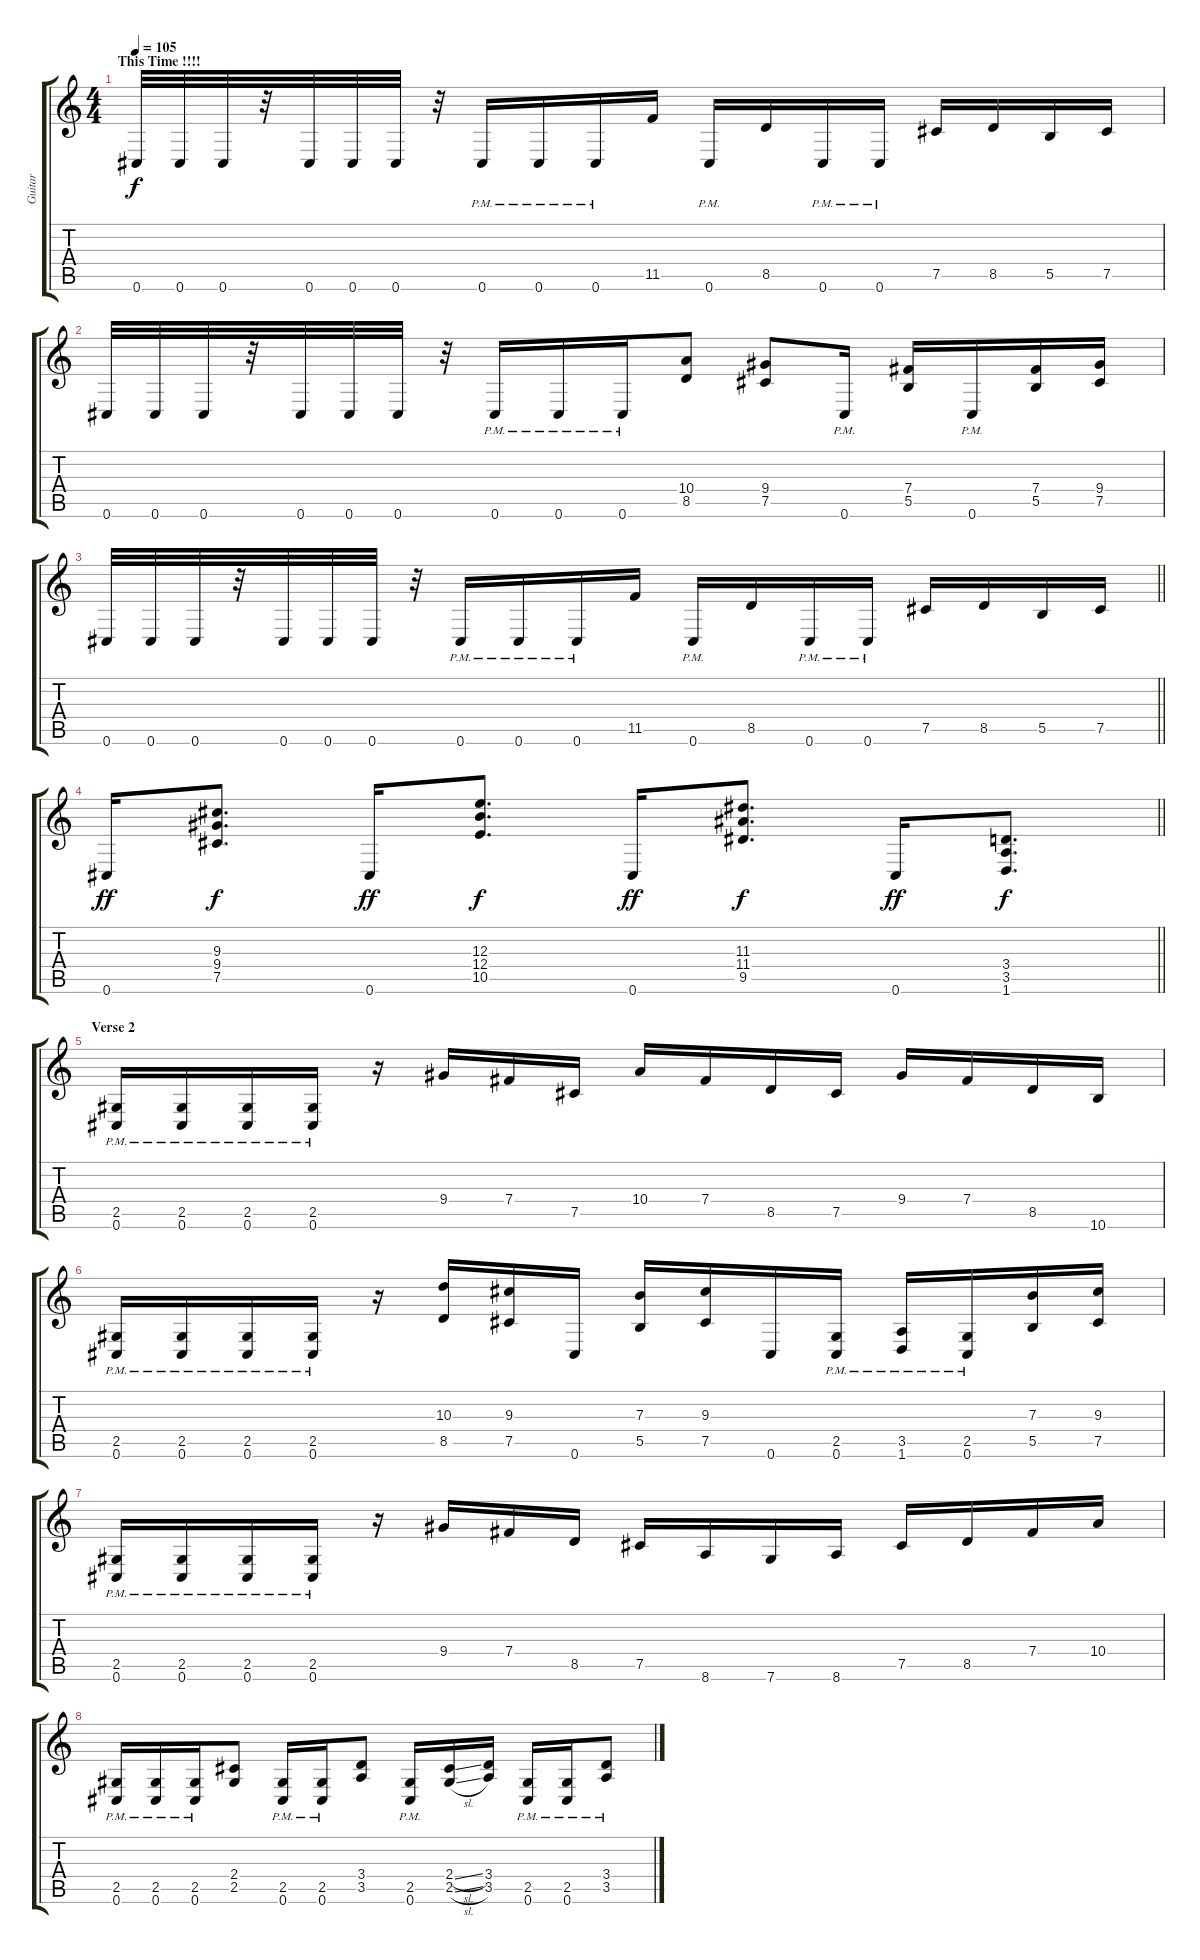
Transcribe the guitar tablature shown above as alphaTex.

\track ("Guitar" "Guitar") {instrument distortionguitar}
\staff {score tabs}
\tuning (Db4 Ab3 E3 B2 Gb2 Db2) {hide}
\ts (4 4)
\section ("" "This Time !!!!")
\tempo 105
\clef g2
\ks c
0.6.32{dy f} 0.6.32 0.6.32 r.32 0.6.32 0.6.32 0.6.32 r.32 0.6{pm}.16 0.6{pm}.16 0.6{pm}.16 11.5.16 0.6{pm}.16 8.5.16 0.6{pm}.16 0.6{pm}.16 7.5.16 8.5.16 5.5.16 7.5.16 |
0.6.32 0.6.32 0.6.32 r.32 0.6.32 0.6.32 0.6.32 r.32 0.6{pm}.16 0.6{pm}.16 0.6{pm}.16 (10.4 8.5).8 (9.4 7.5).8 0.6{pm}.16 (7.4 5.5).16 0.6{pm}.16 (7.4 5.5).16 (9.4 7.5).16 |
\barLineRight lightlight
0.6.32 0.6.32 0.6.32 r.32 0.6.32 0.6.32 0.6.32 r.32 0.6{pm}.16 0.6{pm}.16 0.6{pm}.16 11.5.16 0.6{pm}.16 8.5.16 0.6{pm}.16 0.6{pm}.16 7.5.16 8.5.16 5.5.16 7.5.16 |
\barLineRight lightlight
0.6.16{dy ff} (9.3 9.4 7.5).8{d dy f} 0.6.16{dy ff} (12.3 12.4 10.5).8{d dy f} 0.6.16{dy ff} (11.3 11.4 9.5).8{d dy f} 0.6.16{dy ff} (3.4 3.5 1.6).8{d dy f} |
\section ("" " Verse 2")
(2.5{pm} 0.6{pm}).16 (2.5{pm} 0.6{pm}).16 (2.5{pm} 0.6{pm}).16 (2.5{pm} 0.6{pm}).16 r.16 9.4.16 7.4.16 7.5.16 10.4.16 7.4.16 8.5.16 7.5.16 9.4.16 7.4.16 8.5.16 10.6.16 |
(2.5{pm} 0.6{pm}).16 (2.5{pm} 0.6{pm}).16 (2.5{pm} 0.6{pm}).16 (2.5{pm} 0.6{pm}).16 r.16 (10.3 8.5).16 (9.3 7.5).16 0.6.16 (7.3 5.5).16 (9.3 7.5).16 0.6.16 (2.5{pm} 0.6{pm}).16 (3.5{pm} 1.6{pm}).16 (2.5{pm} 0.6{pm}).16 (7.3 5.5).16 (9.3 7.5).16 |
(2.5{pm} 0.6{pm}).16 (2.5{pm} 0.6{pm}).16 (2.5{pm} 0.6{pm}).16 (2.5{pm} 0.6{pm}).16 r.16 9.4.16 7.4.16 8.5.16 7.5.16 8.6.16 7.6.16 8.6.16 7.5.16 8.5.16 7.4.16 10.4.16 |
(2.5{pm} 0.6{pm}).16 (2.5{pm} 0.6{pm}).16 (2.5{pm} 0.6{pm}).16 (2.4 2.5).8 (2.5{pm} 0.6{pm}).16 (2.5{pm} 0.6{pm}).16 (3.4 3.5).8 (2.5{pm} 0.6{pm}).16 (2.4{sl} 2.5{sl}).16 (3.4 3.5).16 (2.5{pm} 0.6{pm}).16 (2.5{pm} 0.6{pm}).16 (3.4 3.5{pm}).8
